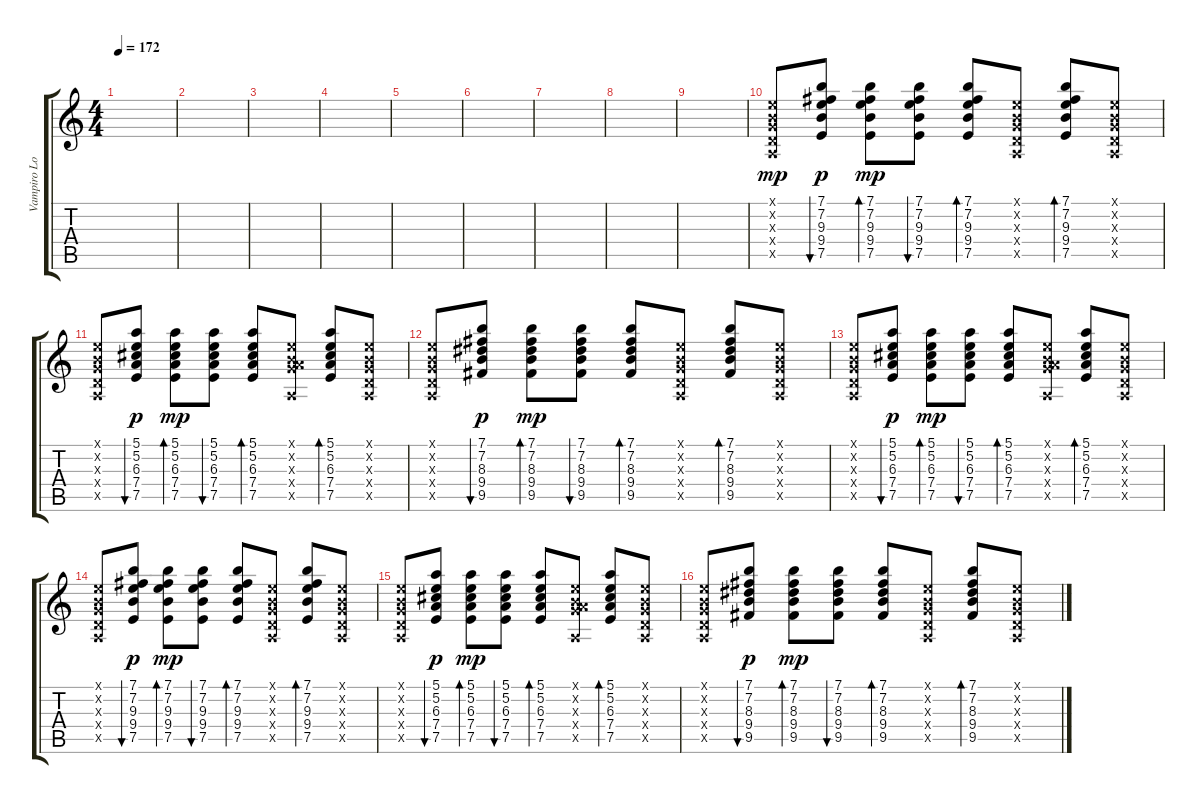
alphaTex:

\track ("Vampiro Lopez" "Vampiro Lo") {instrument acousticguitarsteel}
\staff {score tabs}
\tuning (E4 B3 G3 D3 A2 E2) {hide}
\ts (4 4)
\tempo 172
\clef g2
\ks c
|
|
|
|
|
|
|
|
|
(0.1{x} 0.2{x} 0.3{x} 0.4{x} 0.5{x}).8{dy mp} (7.1 7.2 9.3 9.4 7.5).8{bu 60 dy p} (7.1 7.2 9.3 9.4 7.5).8{bd 60 dy mp} (7.1 7.2 9.3 9.4 7.5).8{bu 60} (7.1 7.2 9.3 9.4 7.5).8{bd 60} (0.1{x} 0.2{x} 0.3{x} 0.4{x} 0.5{x}).8 (7.1 7.2 9.3 9.4 7.5).8{bd 60} (0.1{x} 0.2{x} 0.3{x} 0.4{x} 0.5{x}).8 |
(0.1{x} 0.2{x} 0.3{x} 0.4{x} 0.5{x}).8 (5.1 5.2 6.3 7.4 7.5).8{bu 60 dy p} (5.1 5.2 6.3 7.4 7.5).8{bd 60 dy mp} (5.1 5.2 6.3 7.4 7.5).8{bu 60} (5.1 5.2 6.3 7.4 7.5).8{bd 60} (0.1{x} 0.2{x} 0.3{x} 7.4{x} 0.5{x}).8 (5.1 5.2 6.3 7.4 7.5).8{bd 60} (0.1{x} 0.2{x} 0.3{x} 0.4{x} 0.5{x}).8 |
(0.1{x} 0.2{x} 0.3{x} 0.4{x} 0.5{x}).8 (7.1 7.2 8.3 9.4 9.5).8{bu 60 dy p} (7.1 7.2 8.3 9.4 9.5).8{bd 60 dy mp} (7.1 7.2 8.3 9.4 9.5).8{bu 60} (7.1 7.2 8.3 9.4 9.5).8{bd 60} (0.1{x} 0.2{x} 0.3{x} 0.4{x} 0.5{x}).8 (7.1 7.2 8.3 9.4 9.5).8{bd 60} (0.1{x} 0.2{x} 0.3{x} 0.4{x} 0.5{x}).8 |
(0.1{x} 0.2{x} 0.3{x} 0.4{x} 0.5{x}).8 (5.1 5.2 6.3 7.4 7.5).8{bu 60 dy p} (5.1 5.2 6.3 7.4 7.5).8{bd 60 dy mp} (5.1 5.2 6.3 7.4 7.5).8{bu 60} (5.1 5.2 6.3 7.4 7.5).8{bd 60} (0.1{x} 0.2{x} 0.3{x} 7.4{x} 0.5{x}).8 (5.1 5.2 6.3 7.4 7.5).8{bd 60} (0.1{x} 0.2{x} 0.3{x} 0.4{x} 0.5{x}).8 |
(0.1{x} 0.2{x} 0.3{x} 0.4{x} 0.5{x}).8 (7.1 7.2 9.3 9.4 7.5).8{bu 60 dy p} (7.1 7.2 9.3 9.4 7.5).8{bd 60 dy mp} (7.1 7.2 9.3 9.4 7.5).8{bu 60} (7.1 7.2 9.3 9.4 7.5).8{bd 60} (0.1{x} 0.2{x} 0.3{x} 0.4{x} 0.5{x}).8 (7.1 7.2 9.3 9.4 7.5).8{bd 60} (0.1{x} 0.2{x} 0.3{x} 0.4{x} 0.5{x}).8 |
(0.1{x} 0.2{x} 0.3{x} 0.4{x} 0.5{x}).8 (5.1 5.2 6.3 7.4 7.5).8{bu 60 dy p} (5.1 5.2 6.3 7.4 7.5).8{bd 60 dy mp} (5.1 5.2 6.3 7.4 7.5).8{bu 60} (5.1 5.2 6.3 7.4 7.5).8{bd 60} (0.1{x} 0.2{x} 0.3{x} 7.4{x} 0.5{x}).8 (5.1 5.2 6.3 7.4 7.5).8{bd 60} (0.1{x} 0.2{x} 0.3{x} 0.4{x} 0.5{x}).8 |
(0.1{x} 0.2{x} 0.3{x} 0.4{x} 0.5{x}).8 (7.1 7.2 8.3 9.4 9.5).8{bu 60 dy p} (7.1 7.2 8.3 9.4 9.5).8{bd 60 dy mp} (7.1 7.2 8.3 9.4 9.5).8{bu 60} (7.1 7.2 8.3 9.4 9.5).8{bd 60} (0.1{x} 0.2{x} 0.3{x} 0.4{x} 0.5{x}).8 (7.1 7.2 8.3 9.4 9.5).8{bd 60} (0.1{x} 0.2{x} 0.3{x} 0.4{x} 0.5{x}).8
